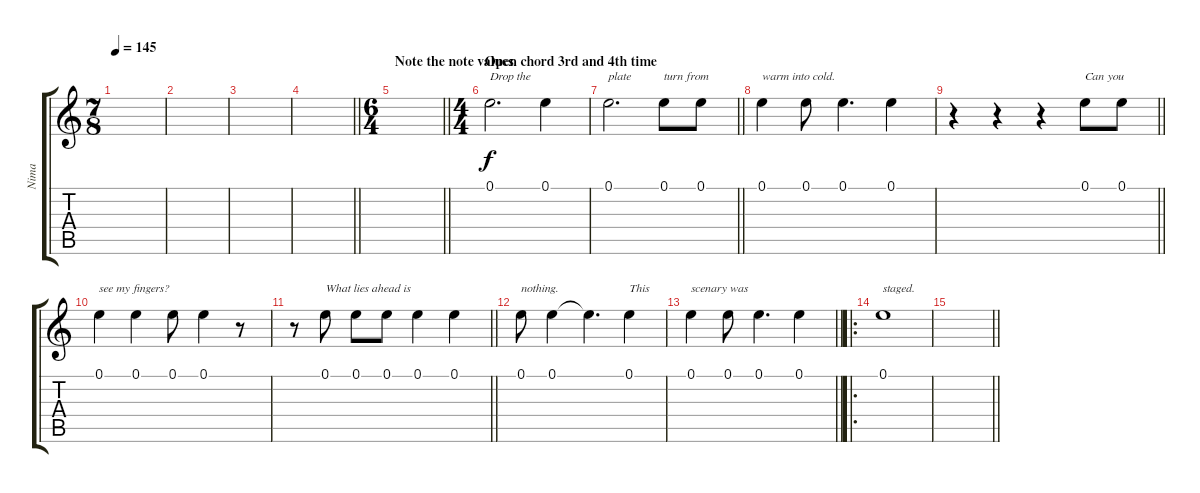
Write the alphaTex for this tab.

\track ("Nima " "Nima ") {mute instrument acousticguitarsteel}
\staff {score tabs}
\tuning (E4 B3 G3 D3 A2 E2) {hide}
\ts (7 8)
\tempo 145
\clef g2
\ks c
|
|
|
\barLineRight lightlight
|
\ts (6 4)
\section ("" "Note the note values")
\barLineRight lightlight
|
\ts (4 4)
\section ("" "Open chord 3rd and 4th time")
0.1.2{d txt "Drop the"} 0.1.4 |
\barLineRight lightlight
0.1.2{d txt "plate"} 0.1.8{txt "turn from"} 0.1.8 |
0.1.4{txt "warm into cold."} 0.1.8 0.1.4{d} 0.1.4 |
\barLineRight lightlight
r.4 r.4 r.4 0.1.8{txt "Can you"} 0.1.8 |
0.1.4{txt "see my fingers?"} 0.1.4 0.1.8 0.1.4 r.8 |
\barLineRight lightlight
r.8 0.1.8{txt "What lies ahead is"} 0.1.8 0.1.8 0.1.4 0.1.4 |
0.1.8{txt "nothing."} 0.1.4 0.1{t}.4{d} 0.1.4{txt "This"} |
\barLineRight lightlight
0.1.4{txt "scenary was"} 0.1.8 0.1.4{d} 0.1.4 |
\ro
0.1.1{txt "staged."} |
\barLineRight lightlight
